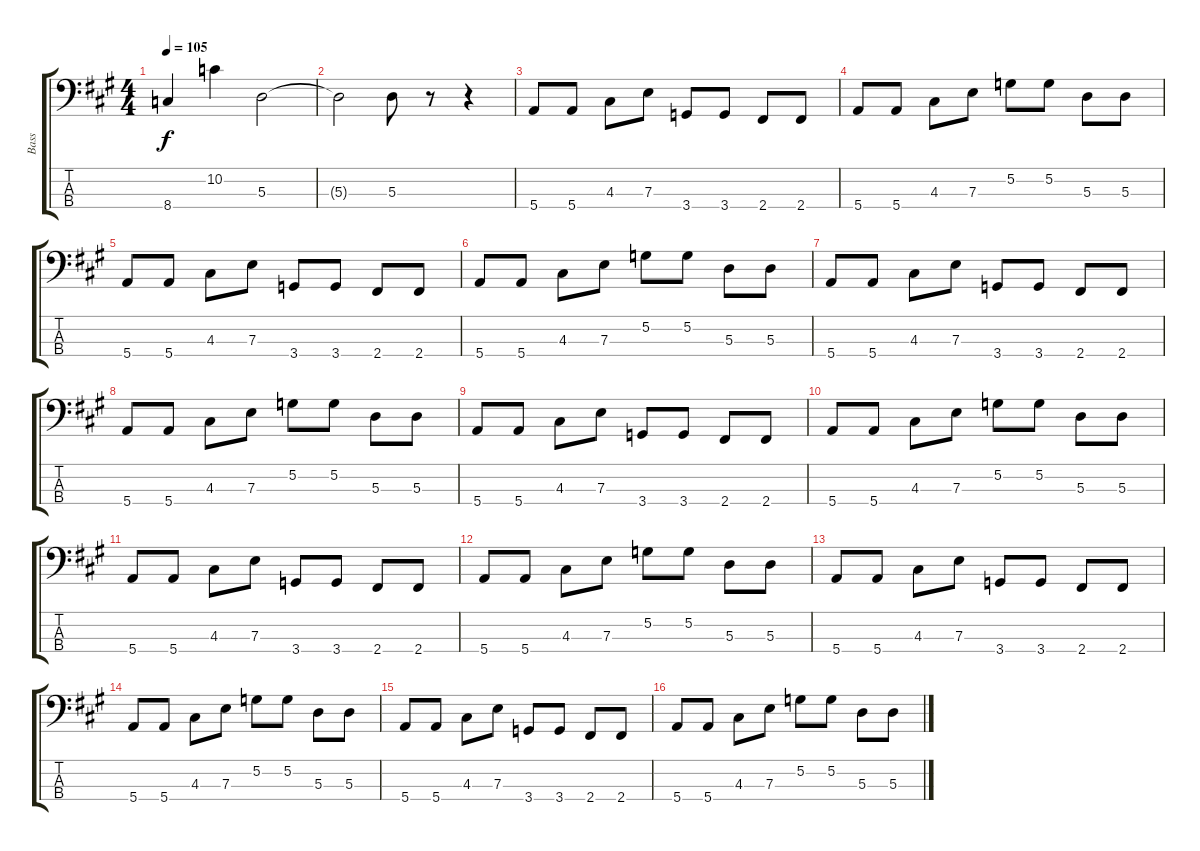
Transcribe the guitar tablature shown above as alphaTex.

\track ("Bass" "Bass") {instrument electricbassfinger}
\staff {score tabs}
\tuning (G2 D2 A1 E1) {hide}
\ts (4 4)
\tempo 105
\clef f4
\ks a
8.4.4{dy f} 10.2.4 5.3.2 |
5.3{t}.2 5.3.8 r.8 r.4 |
5.4.8 5.4.8 4.3.8 7.3.8 3.4.8 3.4.8 2.4.8 2.4.8 |
5.4.8 5.4.8 4.3.8 7.3.8 5.2.8 5.2.8 5.3.8 5.3.8 |
5.4.8 5.4.8 4.3.8 7.3.8 3.4.8 3.4.8 2.4.8 2.4.8 |
5.4.8 5.4.8 4.3.8 7.3.8 5.2.8 5.2.8 5.3.8 5.3.8 |
5.4.8 5.4.8 4.3.8 7.3.8 3.4.8 3.4.8 2.4.8 2.4.8 |
5.4.8 5.4.8 4.3.8 7.3.8 5.2.8 5.2.8 5.3.8 5.3.8 |
5.4.8 5.4.8 4.3.8 7.3.8 3.4.8 3.4.8 2.4.8 2.4.8 |
5.4.8 5.4.8 4.3.8 7.3.8 5.2.8 5.2.8 5.3.8 5.3.8 |
5.4.8 5.4.8 4.3.8 7.3.8 3.4.8 3.4.8 2.4.8 2.4.8 |
5.4.8 5.4.8 4.3.8 7.3.8 5.2.8 5.2.8 5.3.8 5.3.8 |
5.4.8 5.4.8 4.3.8 7.3.8 3.4.8 3.4.8 2.4.8 2.4.8 |
5.4.8 5.4.8 4.3.8 7.3.8 5.2.8 5.2.8 5.3.8 5.3.8 |
5.4.8 5.4.8 4.3.8 7.3.8 3.4.8 3.4.8 2.4.8 2.4.8 |
5.4.8 5.4.8 4.3.8 7.3.8 5.2.8 5.2.8 5.3.8 5.3.8
